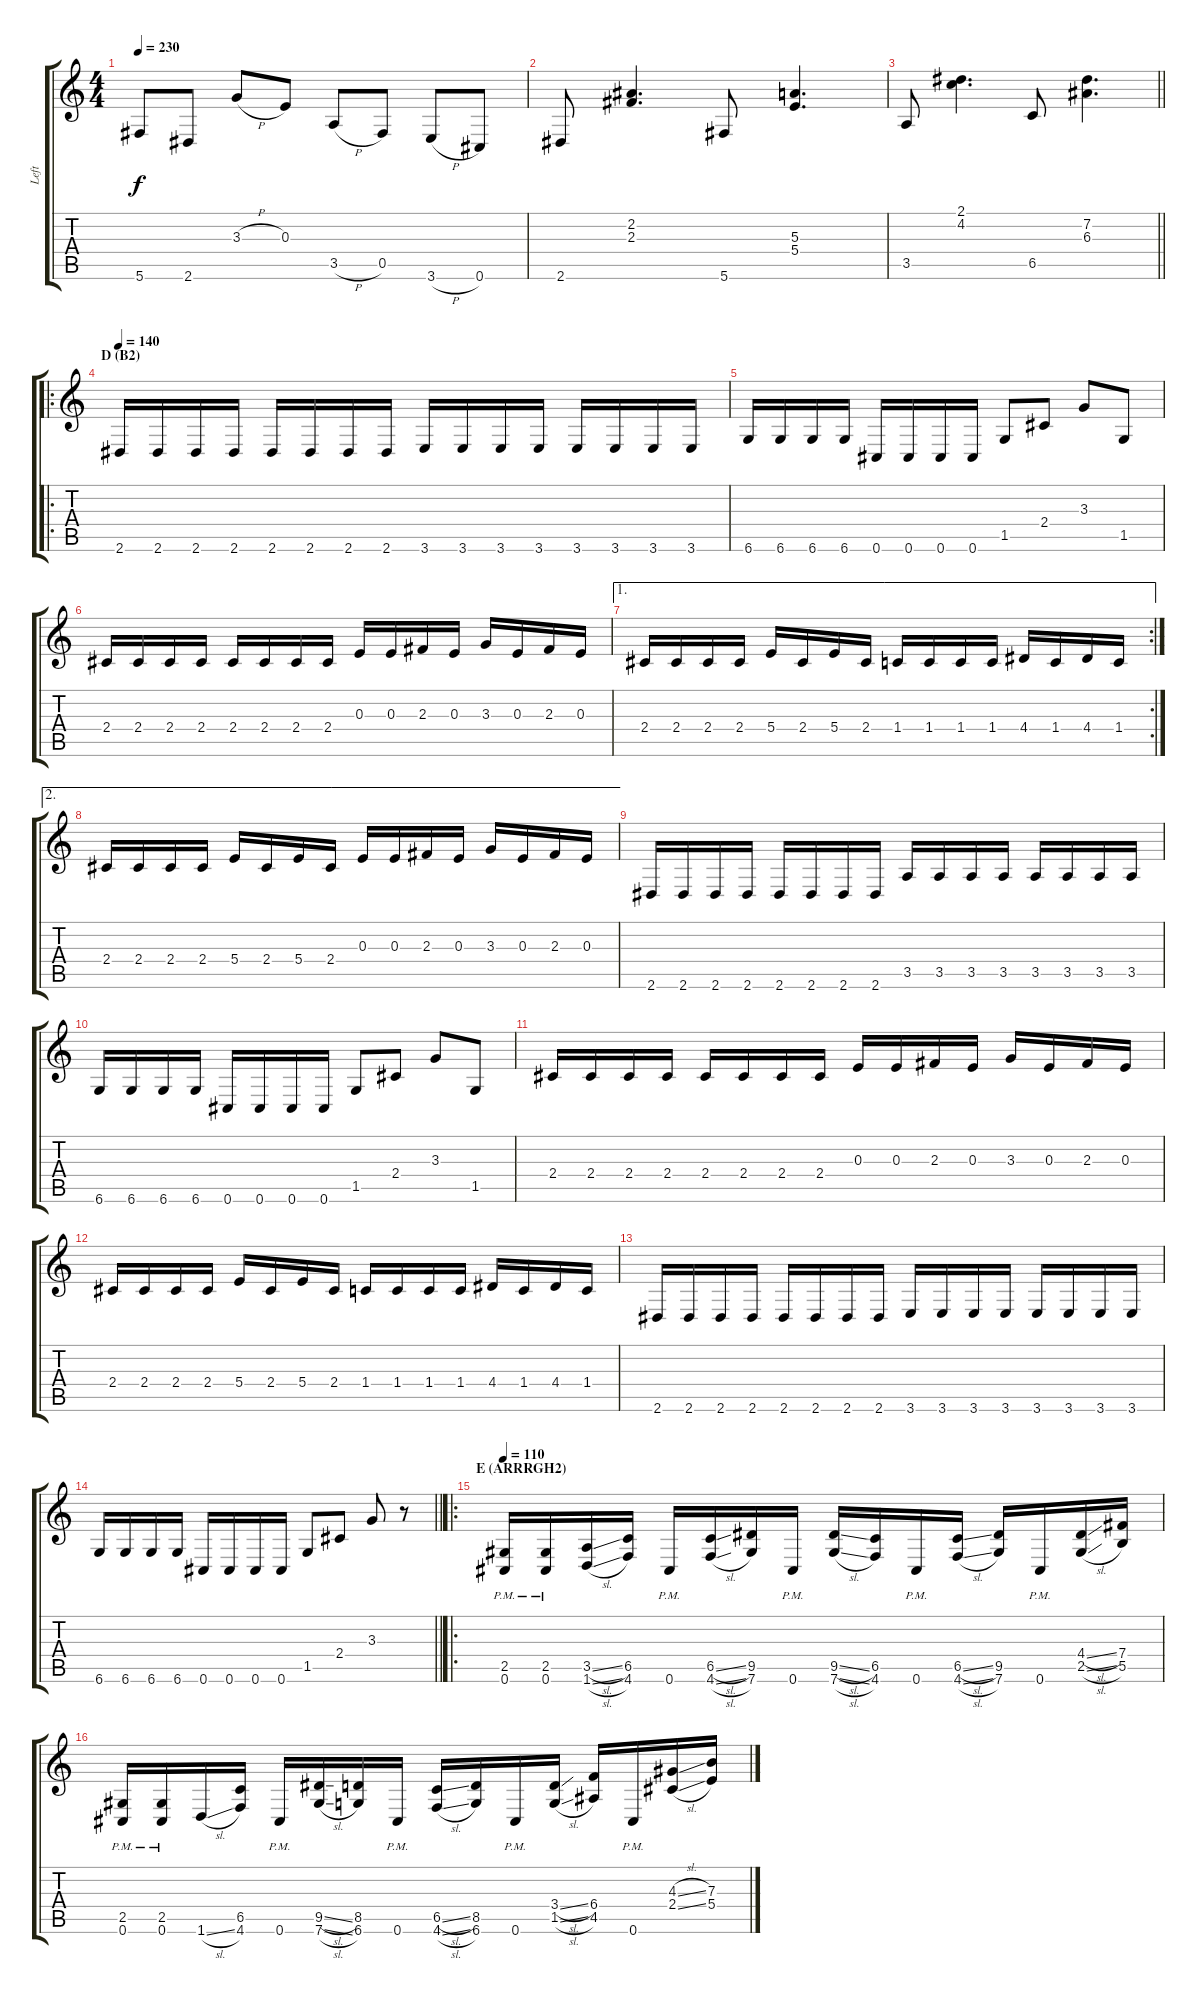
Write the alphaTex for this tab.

\track ("Left" "Left") {instrument distortionguitar}
\staff {score tabs}
\tuning (Db4 Ab3 E3 B2 Gb2 Db2) {hide}
\ts (4 4)
\tempo 230
\clef g2
\ks c
5.6.8{dy f} 2.6.8 3.3{h}.8 0.3.8 3.5{h}.8 0.5.8 3.6{h}.8 0.6.8 |
2.6.8 (2.2 2.3).4{d} 5.6.8 (5.3 5.4).4{d} |
\barLineRight lightlight
3.5.8 (2.1 4.2).4{d} 6.5.8 (7.2 6.3).4{d} |
\ro
\section ("" "D (B2)")
\tempo 140
2.6.16 2.6.16 2.6.16 2.6.16 2.6.16 2.6.16 2.6.16 2.6.16 3.6.16 3.6.16 3.6.16 3.6.16 3.6.16 3.6.16 3.6.16 3.6.16 |
6.6.16 6.6.16 6.6.16 6.6.16 0.6.16 0.6.16 0.6.16 0.6.16 1.5.8 2.4.8 3.3.8 1.5.8 |
2.4.16 2.4.16 2.4.16 2.4.16 2.4.16 2.4.16 2.4.16 2.4.16 0.3.16 0.3.16 2.3.16 0.3.16 3.3.16 0.3.16 2.3.16 0.3.16 |
\ae 1
\rc 2
2.4.16 2.4.16 2.4.16 2.4.16 5.4.16 2.4.16 5.4.16 2.4.16 1.4.16 1.4.16 1.4.16 1.4.16 4.4.16 1.4.16 4.4.16 1.4.16 |
\ae 2
2.4.16 2.4.16 2.4.16 2.4.16 5.4.16 2.4.16 5.4.16 2.4.16 0.3.16 0.3.16 2.3.16 0.3.16 3.3.16 0.3.16 2.3.16 0.3.16 |
2.6.16 2.6.16 2.6.16 2.6.16 2.6.16 2.6.16 2.6.16 2.6.16 3.5.16 3.5.16 3.5.16 3.5.16 3.5.16 3.5.16 3.5.16 3.5.16 |
6.6.16 6.6.16 6.6.16 6.6.16 0.6.16 0.6.16 0.6.16 0.6.16 1.5.8 2.4.8 3.3.8 1.5.8 |
2.4.16 2.4.16 2.4.16 2.4.16 2.4.16 2.4.16 2.4.16 2.4.16 0.3.16 0.3.16 2.3.16 0.3.16 3.3.16 0.3.16 2.3.16 0.3.16 |
2.4.16 2.4.16 2.4.16 2.4.16 5.4.16 2.4.16 5.4.16 2.4.16 1.4.16 1.4.16 1.4.16 1.4.16 4.4.16 1.4.16 4.4.16 1.4.16 |
2.6.16 2.6.16 2.6.16 2.6.16 2.6.16 2.6.16 2.6.16 2.6.16 3.6.16 3.6.16 3.6.16 3.6.16 3.6.16 3.6.16 3.6.16 3.6.16 |
\barLineRight lightlight
6.6.16 6.6.16 6.6.16 6.6.16 0.6.16 0.6.16 0.6.16 0.6.16 1.5.8 2.4.8 3.3.8 r.8 |
\ro
\section ("" "E (ARRRGH2)")
\tempo 110
(2.5{pm} 0.6{pm}).16 (2.5{pm} 0.6{pm}).16 (3.5{sl} 1.6{sl}).16 (6.5 4.6).16 0.6{pm}.16 (6.5{sl} 4.6{sl}).16 (9.5 7.6).16 0.6{pm}.16 (9.5{sl} 7.6{sl}).16 (6.5 4.6).16 0.6{pm}.16 (6.5{sl} 4.6{sl}).16 (9.5 7.6).16 0.6{pm}.16 (4.4{sl} 2.5{sl}).16 (7.4 5.5).16 |
(2.5{pm} 0.6{pm}).16 (2.5{pm} 0.6{pm}).16 1.6{sl}.16 (6.5 4.6).16 0.6{pm}.16 (9.5{sl} 7.6{sl}).16 (8.5 6.6).16 0.6{pm}.16 (6.5{sl} 4.6{sl}).16 (8.5 6.6).16 0.6{pm}.16 (3.4{sl} 1.5{sl}).16 (6.4 4.5).16 0.6{pm}.16 (4.3{sl} 2.4{sl}).16 (7.3 5.4).16
